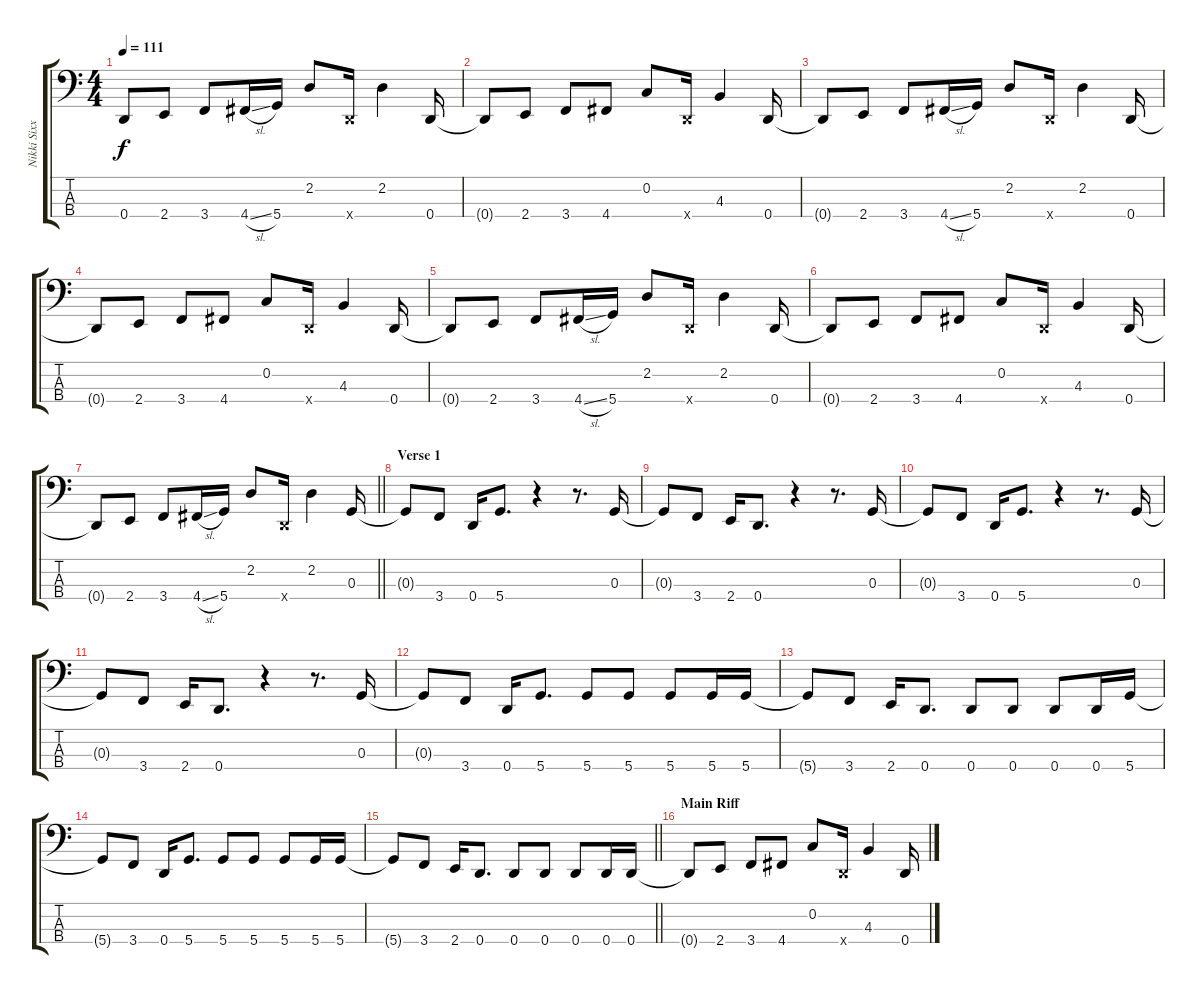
\track ("Nikki Sixx" "Nikki Sixx") {instrument electricbasspick}
\staff {score tabs}
\tuning (F2 C2 G1 D1) {hide}
\ts (4 4)
\tempo 111
\clef f4
\ks c
0.4{t}.8{dy f} 2.4.8 3.4.8 4.4{sl}.16 5.4.16 2.2.8 0.4{x}.16 2.2.4 0.4.16 |
0.4{t}.8 2.4.8 3.4.8 4.4.8 0.2.8 0.4{x}.16 4.3.4 0.4.16 |
0.4{t}.8 2.4.8 3.4.8 4.4{sl}.16 5.4.16 2.2.8 0.4{x}.16 2.2.4 0.4.16 |
0.4{t}.8 2.4.8 3.4.8 4.4.8 0.2.8 0.4{x}.16 4.3.4 0.4.16 |
0.4{t}.8 2.4.8 3.4.8 4.4{sl}.16 5.4.16 2.2.8 0.4{x}.16 2.2.4 0.4.16 |
0.4{t}.8 2.4.8 3.4.8 4.4.8 0.2.8 0.4{x}.16 4.3.4 0.4.16 |
\barLineRight lightlight
0.4{t}.8 2.4.8 3.4.8 4.4{sl}.16 5.4.16 2.2.8 0.4{x}.16 2.2.4 0.3.16 |
\section ("" "Verse 1")
0.3{t}.8 3.4.8 0.4.16 5.4.8{d} r.4 r.8{d} 0.3.16 |
0.3{t}.8 3.4.8 2.4.16 0.4.8{d} r.4 r.8{d} 0.3.16 |
0.3{t}.8 3.4.8 0.4.16 5.4.8{d} r.4 r.8{d} 0.3.16 |
0.3{t}.8 3.4.8 2.4.16 0.4.8{d} r.4 r.8{d} 0.3.16 |
0.3{t}.8 3.4.8 0.4.16 5.4.8{d} 5.4.8 5.4.8 5.4.8 5.4.16 5.4.16 |
5.4{t}.8 3.4.8 2.4.16 0.4.8{d} 0.4.8 0.4.8 0.4.8 0.4.16 5.4.16 |
5.4{t}.8 3.4.8 0.4.16 5.4.8{d} 5.4.8 5.4.8 5.4.8 5.4.16 5.4.16 |
\barLineRight lightlight
5.4{t}.8 3.4.8 2.4.16 0.4.8{d} 0.4.8 0.4.8 0.4.8 0.4.16 0.4.16 |
\section ("" "Main Riff")
0.4{t}.8 2.4.8 3.4.8 4.4.8 0.2.8 0.4{x}.16 4.3.4 0.4.16
